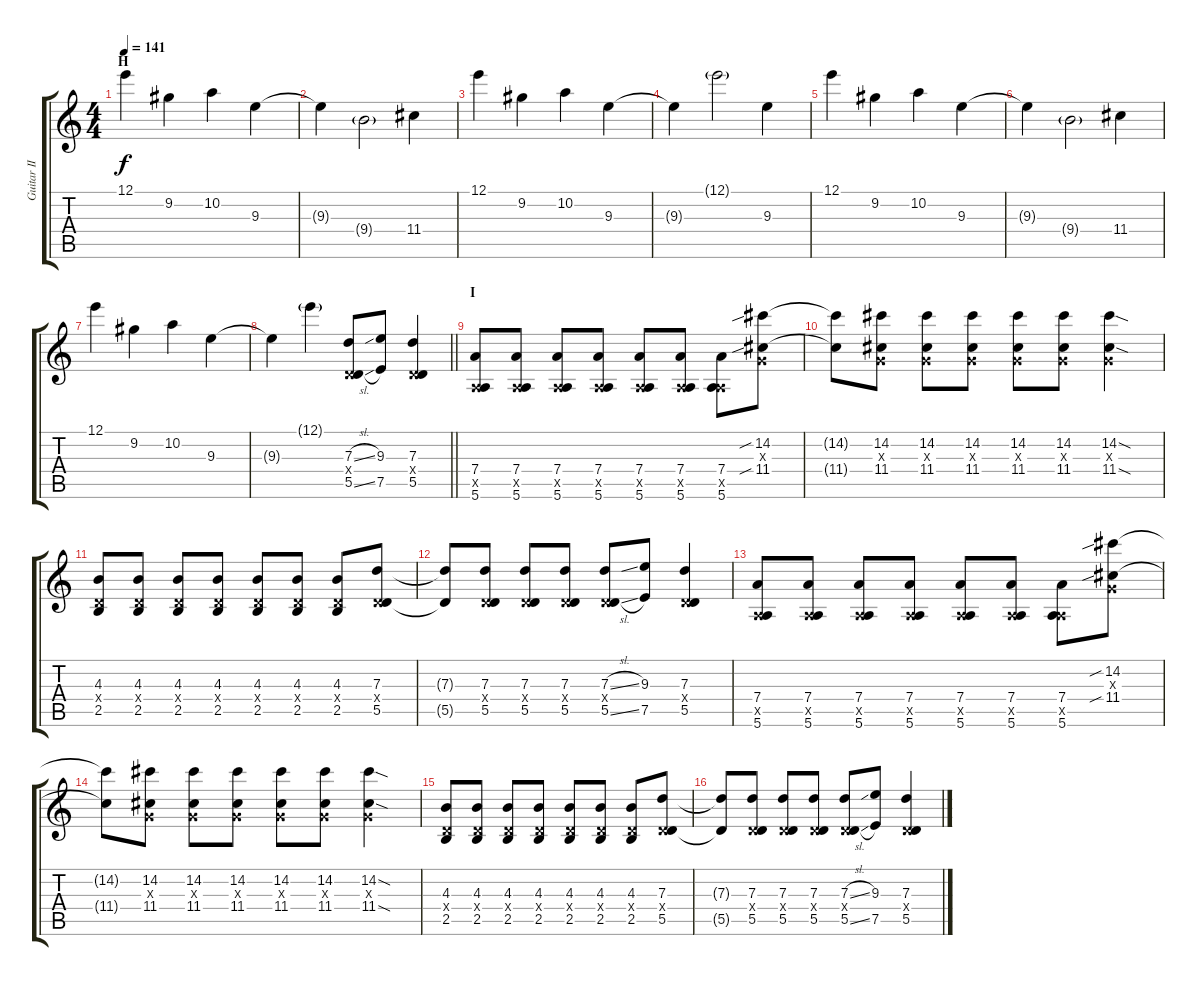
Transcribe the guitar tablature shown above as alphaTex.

\track ("Guitar II - Kita" "Guitar II ") {instrument overdrivenguitar}
\staff {score tabs}
\tuning (E4 B3 G3 D3 A2 E2) {hide}
\ts (4 4)
\section ("" "H")
\tempo 141
\clef g2
\ks c
12.1.4{dy f} 9.2.4 10.2.4 9.3.4 |
9.3{t}.4 9.4{g}.2 11.4.4 |
12.1.4 9.2.4 10.2.4 9.3.4 |
9.3{t}.4 12.1{g}.2 9.3.4 |
12.1.4 9.2.4 10.2.4 9.3.4 |
9.3{t}.4 9.4{g}.2 11.4.4 |
12.1.4 9.2.4 10.2.4 9.3.4 |
\barLineRight lightlight
9.3{t}.4 12.1{g}.4 (7.3{sl} 0.4{x} 5.5{sl}).8 (9.3 7.5).8 (7.3 0.4{x} 5.5).4 |
\section ("" "I")
(7.4 0.5{x} 5.6).8 (7.4 0.5{x} 5.6).8 (7.4 0.5{x} 5.6).8 (7.4 0.5{x} 5.6).8 (7.4 0.5{x} 5.6).8 (7.4 0.5{x} 5.6).8 (7.4 0.5{x} 5.6).8 (14.2{sib} 0.3{x} 11.4{sib}).8 |
(14.2{t} 11.4{t}).8 (14.2 0.3{x} 11.4).8 (14.2 0.3{x} 11.4).8 (14.2 0.3{x} 11.4).8 (14.2 0.3{x} 11.4).8 (14.2 0.3{x} 11.4).8 (14.2{sod} 0.3{x} 11.4{sod}).4 |
(4.3 0.4{x} 2.5).8 (4.3 0.4{x} 2.5).8 (4.3 0.4{x} 2.5).8 (4.3 0.4{x} 2.5).8 (4.3 0.4{x} 2.5).8 (4.3 0.4{x} 2.5).8 (4.3 0.4{x} 2.5).8 (7.3 0.4{x} 5.5).8 |
(7.3{t} 5.5{t}).8 (7.3 0.4{x} 5.5).8 (7.3 0.4{x} 5.5).8 (7.3 0.4{x} 5.5).8 (7.3{sl} 0.4{x} 5.5{sl}).8 (9.3 7.5).8 (7.3 0.4{x} 5.5).4 |
(7.4 0.5{x} 5.6).8 (7.4 0.5{x} 5.6).8 (7.4 0.5{x} 5.6).8 (7.4 0.5{x} 5.6).8 (7.4 0.5{x} 5.6).8 (7.4 0.5{x} 5.6).8 (7.4 0.5{x} 5.6).8 (14.2{sib} 0.3{x} 11.4{sib}).8 |
(14.2{t} 11.4{t}).8 (14.2 0.3{x} 11.4).8 (14.2 0.3{x} 11.4).8 (14.2 0.3{x} 11.4).8 (14.2 0.3{x} 11.4).8 (14.2 0.3{x} 11.4).8 (14.2{sod} 0.3{x} 11.4{sod}).4 |
(4.3 0.4{x} 2.5).8 (4.3 0.4{x} 2.5).8 (4.3 0.4{x} 2.5).8 (4.3 0.4{x} 2.5).8 (4.3 0.4{x} 2.5).8 (4.3 0.4{x} 2.5).8 (4.3 0.4{x} 2.5).8 (7.3 0.4{x} 5.5).8 |
(7.3{t} 5.5{t}).8 (7.3 0.4{x} 5.5).8 (7.3 0.4{x} 5.5).8 (7.3 0.4{x} 5.5).8 (7.3{sl} 0.4{x} 5.5{sl}).8 (9.3 7.5).8 (7.3 0.4{x} 5.5).4
